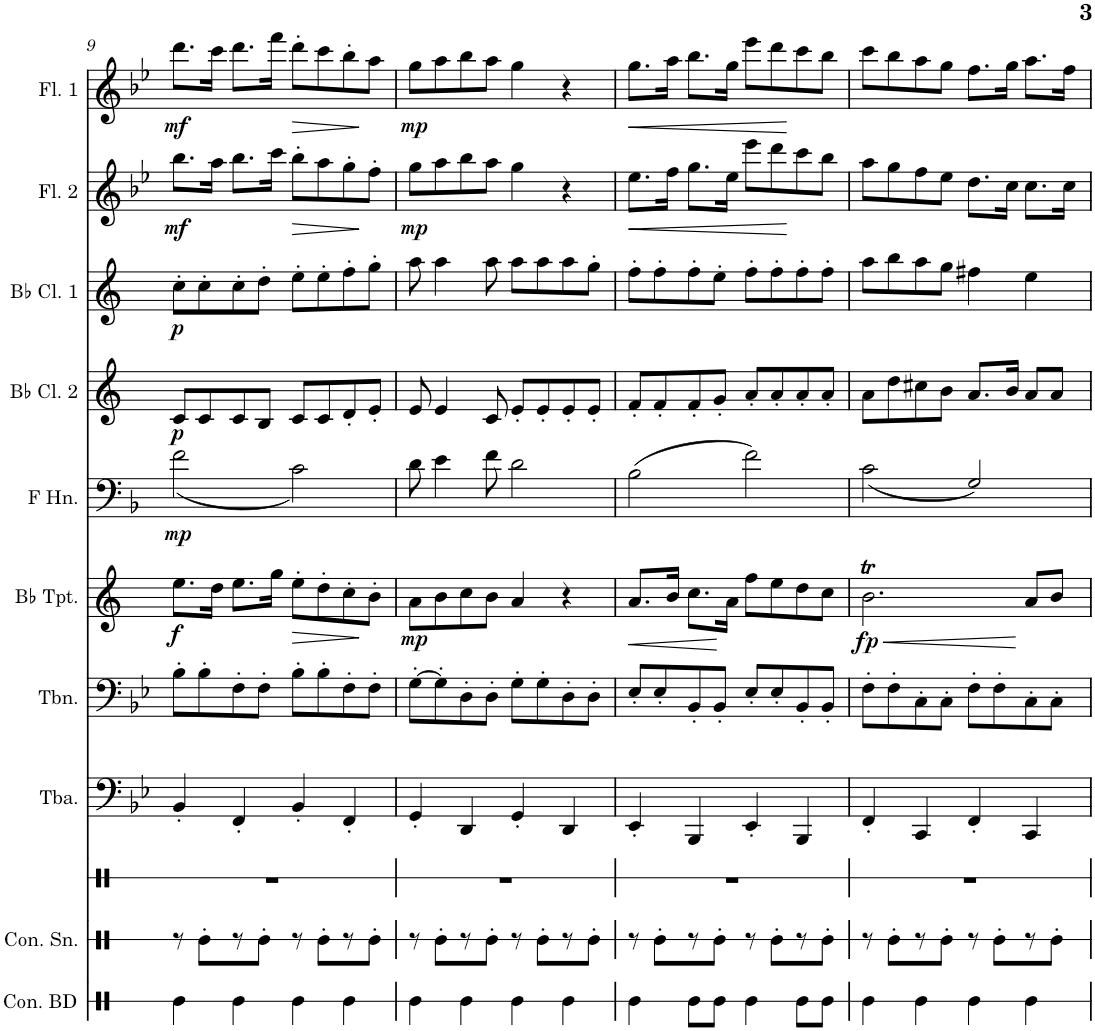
**kern	**kern	**kern	**kern	**kern	**kern	**dynam	**kern	**dynam	**kern	**dynam	**kern	**dynam	**kern	**dynam	**kern	**dynam
*part11	*part10	*part9	*part8	*part7	*part6	*part6	*part5	*part5	*part4	*part4	*part3	*part3	*part2	*part2	*part1	*part1
*staff11	*staff10	*staff9	*staff8	*staff7	*staff6	*staff6	*staff5	*staff5	*staff4	*staff4	*staff3	*staff3	*staff2	*staff2	*staff1	*staff1
*I"Concert Bass Drum	*I"Concert Snare Drum	*I"Crash Cymbal	*I"Tuba	*I"Trombone	*I"Bb Trumpet	*	*I"Horn in F	*	*I"Bb Clarinet 2	*	*I"Bb Clarinet 1	*	*I"Flute 2	*	*I"Flute 1	*
*I'Con. BD	*I'Con. Sn.	*I'Cym	*I'Tba.	*I'Tbn.	*I'Bb Tpt.	*	*	*	*I'Bb Cl. 2	*	*I'Bb Cl. 1	*	*I'Fl. 2	*	*I'Fl. 1	*
!!LO:PB:g=z
*clefX	*clefX	*clefX	*clefF4	*clefF4	*clefG2	*	*clefF4	*	*clefG2	*	*clefG2	*	*clefG2	*	*clefG2	*
*	*	*	*	*	*Trd1c2	*	*Trd4c7	*	*Trd1c2	*	*Trd1c2	*	*	*	*	*
*k[]	*k[]	*k[]	*k[b-e-]	*k[b-e-]	*k[]	*	*k[b-]	*	*k[]	*	*k[]	*	*k[b-e-]	*	*k[b-e-]	*
*M4/4	*M4/4	*M4/4	*M4/4	*M4/4	*M4/4	*	*M4/4	*	*M4/4	*	*M4/4	*	*M4/4	*	*M4/4	*
=9	=9	=9	=9	=9	=9	=9	=9	=9	=9	=9	=9	=9	=9	=9	=9	=9
!	!	!	!	!	!	!LO:DY:b	!	!LO:DY:b	!	!LO:DY:b	!	!LO:DY:b	!	!LO:DY:b	!	!LO:DY:b
4Re\	8r	1r	4BB-'/	8B-'\L	8.ee\L	f	(<2f\	mp	8c/L	p	8cc'\L	p	8.bb-\L	mf	8.ddd\L	mf
.	8Re'\L	.	.	8B-'\	.	.	.	.	8c/	.	8cc'\	.	.	.	.	.
.	.	.	.	.	16dd\Jk	.	.	.	.	.	.	.	16aa\Jk	.	16ccc\Jk	.
4Re\	8r	.	4FF'/	8F'\	8.ee\L	.	.	.	8c/	.	8cc'\	.	8.bb-\L	.	8.ddd\L	.
.	8Re'\J	.	.	8F'\J	.	.	.	.	8B/J	.	8dd'\J	.	.	.	.	.
.	.	.	.	.	16gg\Jk	.	.	.	.	.	.	.	16ccc\Jk	.	16fff\Jk	.
!	!	!	!	!	!	!LO:HP:b	!	!	!	!	!	!	!	!LO:HP:b	!	!LO:HP:b
4Re\	8r	.	4BB-'/	8B-'\L	8ee'\L	>	2c\)	.	8c/L	.	8ee'\L	.	8bb-'\L	>	8ddd'\L	>
.	8Re'\L	.	.	8B-'\	8dd'\	.	.	.	8c/	.	8ee'\	.	8aa\	.	8ccc\	.
4Re\	8r	.	4FF'/	8F'\	8cc'\	.	.	.	8d'/	.	8ff'\	.	8gg'\	.	8bb-'\	.
.	8Re'\J	.	.	8F'\J	8b'\J	.	.	.	8e'/J	.	8gg'\J	.	8ff'\J	.	8aa\J	]
=10	=10	=10	=10	=10	=10	=10	=10	=10	=10	=10	=10	=10	=10	=10	=10	=10
!	!	!	!	!	!	!LO:DY:b	!	!	!	!	!	!	!	!LO:DY:b	!	!LO:DY:b
4Re\	8r	1r	4GG'/	[>8G'\L	8a\L	mp	8d\	.	8e/	.	8aa\	.	8gg\L	mp	8gg\L	mp
.	8Re'\L	.	.	8G'\]	8b\	.	4e\	.	4e/	.	4aa\	.	8aa\	.	8aa\	.
4Re\	8r	.	4DD/	8D'\	8cc\	.	.	.	.	.	.	.	8bb-\	.	8bb-\	.
.	8Re'\J	.	.	8D'\J	8b\J	.	8f\	.	8c/	.	8aa\	.	8aa\J	.	8aa\J	.
4Re\	8r	.	4GG'/	8G'\L	4a/	.	2d\	.	8e'/L	.	8aa\L	.	4gg\	.	4gg\	.
.	8Re'\L	.	.	8G'\	.	.	.	.	8e'/	.	8aa\	.	.	.	.	.
4Re\	8r	.	4DD/	8D'\	4r	.	.	.	8e'/	.	8aa\	.	4r	.	4r	.
.	8Re'\J	.	.	8D'\J	.	.	.	.	8e'/J	.	8gg'\J	.	.	.	.	.
=11	=11	=11	=11	=11	=11	=11	=11	=11	=11	=11	=11	=11	=11	=11	=11	=11
!	!	!	!	!	!	!LO:HP:b	!	!	!	!	!	!	!	!	!	!LO:HP:b
4Re\	8r	1r	4EE-'/	8E-'/L	8.a/L	<	(2B-\	.	8f'/L	.	8ff'\L	.	8.ee-\L	.	8.gg\L	<
.	8Re'\L	.	.	8E-'/	.	.	.	.	8f'/	.	8ff'\	.	.	.	.	.
.	.	.	.	.	16b/Jk	.	.	.	.	.	.	.	16ff\Jk	.	16aa\Jk	.
8Re\L	8r	.	4BBB-/	8BB-'/	8.cc\L	.	.	.	8f'/	.	8ff'\	.	8.gg\L	.	8.bb-\L	.
8Re\J	8Re'\J	.	.	8BB-'/J	.	.	.	.	8g'/J	.	8ee'\J	.	.	.	.	.
.	.	.	.	.	16a\Jk	]	.	.	.	.	.	.	16ee-\Jk	.	16gg\Jk	.
4Re\	8r	.	4EE-'/	8E-'/L	8ff\L	.	2f\)	.	8a'/L	.	8ff'\L	.	8eee-\L	.	8eee-\L	.
.	8Re'\L	.	.	8E-'/	8ee\	.	.	.	8a'/	.	8ff'\	.	8ddd\	.	8ddd\	.
8Re\L	8r	.	4BBB-/	8BB-'/	8dd\	.	.	.	8a'/	.	8ff'\	.	8ccc\	]	8ccc\	[
8Re\J	8Re'\J	.	.	8BB-'/J	8cc\J	.	.	.	8a'/J	.	8ff'\J	.	8bb-\J	.	8bb-\J	.
=12	=12	=12	=12	=12	=12	=12	=12	=12	=12	=12	=12	=12	=12	=12	=12	=12
!	!	!	!	!	!	!LO:DY:b	!	!	!	!	!	!	!	!	!	!
4Re\	8r	1r	4FF'/	8F'\L	2.bt\	fp	(<2c\	.	8a\L	.	8aa\L	.	8aa\L	.	8ccc\L	.
.	8Re'\L	.	.	8F'\	.	.	.	.	8dd\	.	8bb\	.	8gg\	.	8bb-\	.
4Re\	8r	.	4CC/	8C'\	.	.	.	.	8cc#X\	.	8aa\	.	8ff\	.	8aa\	.
.	8Re'\J	.	.	8C'\J	.	.	.	.	8b\J	.	8gg\J	.	8ee-\J	.	8gg\J	.
4Re\	8r	.	4FF'/	8F'\L	.	.	2G/)	.	8.a/L	.	4ff#X\	.	8.dd\L	.	8.ff\L	.
.	8Re'\L	.	.	8F'\	.	.	.	.	.	.	.	.	.	.	.	.
.	.	.	.	.	.	.	.	.	16b/Jk	.	.	.	16cc\Jk	.	16gg\Jk	.
4Re\	8r	.	4CC/	8C'\	8a/L	[	.	.	8a/L	.	4ee\	.	8.cc\L	.	8.aa\L	.
.	8Re'\J	.	.	8C'\J	8b/J	.	.	.	8a/J	.	.	.	.	.	.	.
.	.	.	.	.	.	.	.	.	.	.	.	.	16cc\Jk	.	16ff\Jk	.
=	=	=	=	=	=	=	=	=	=	=	=	=	=	=	=	=
*-	*-	*-	*-	*-	*-	*-	*-	*-	*-	*-	*-	*-	*-	*-	*-	*-
